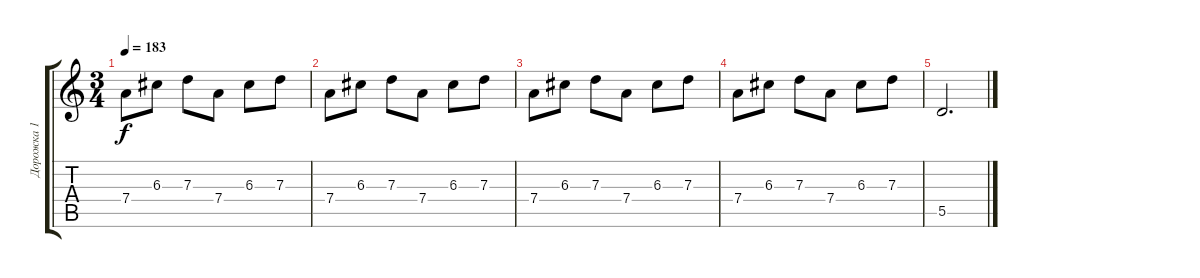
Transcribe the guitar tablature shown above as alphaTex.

\track ("Дорожка 1" "Дорожка 1") {instrument acousticguitarsteel}
\staff {score tabs}
\tuning (E4 B3 G3 D3 A2 D2) {hide}
\ts (3 4)
\tempo 183
\clef g2
\ks c
7.4.8{dy f} 6.3.8 7.3.8 7.4.8 6.3.8 7.3.8 |
7.4.8 6.3.8 7.3.8 7.4.8 6.3.8 7.3.8 |
7.4.8 6.3.8 7.3.8 7.4.8 6.3.8 7.3.8 |
7.4.8 6.3.8 7.3.8 7.4.8 6.3.8 7.3.8 |
5.5.2{d}
